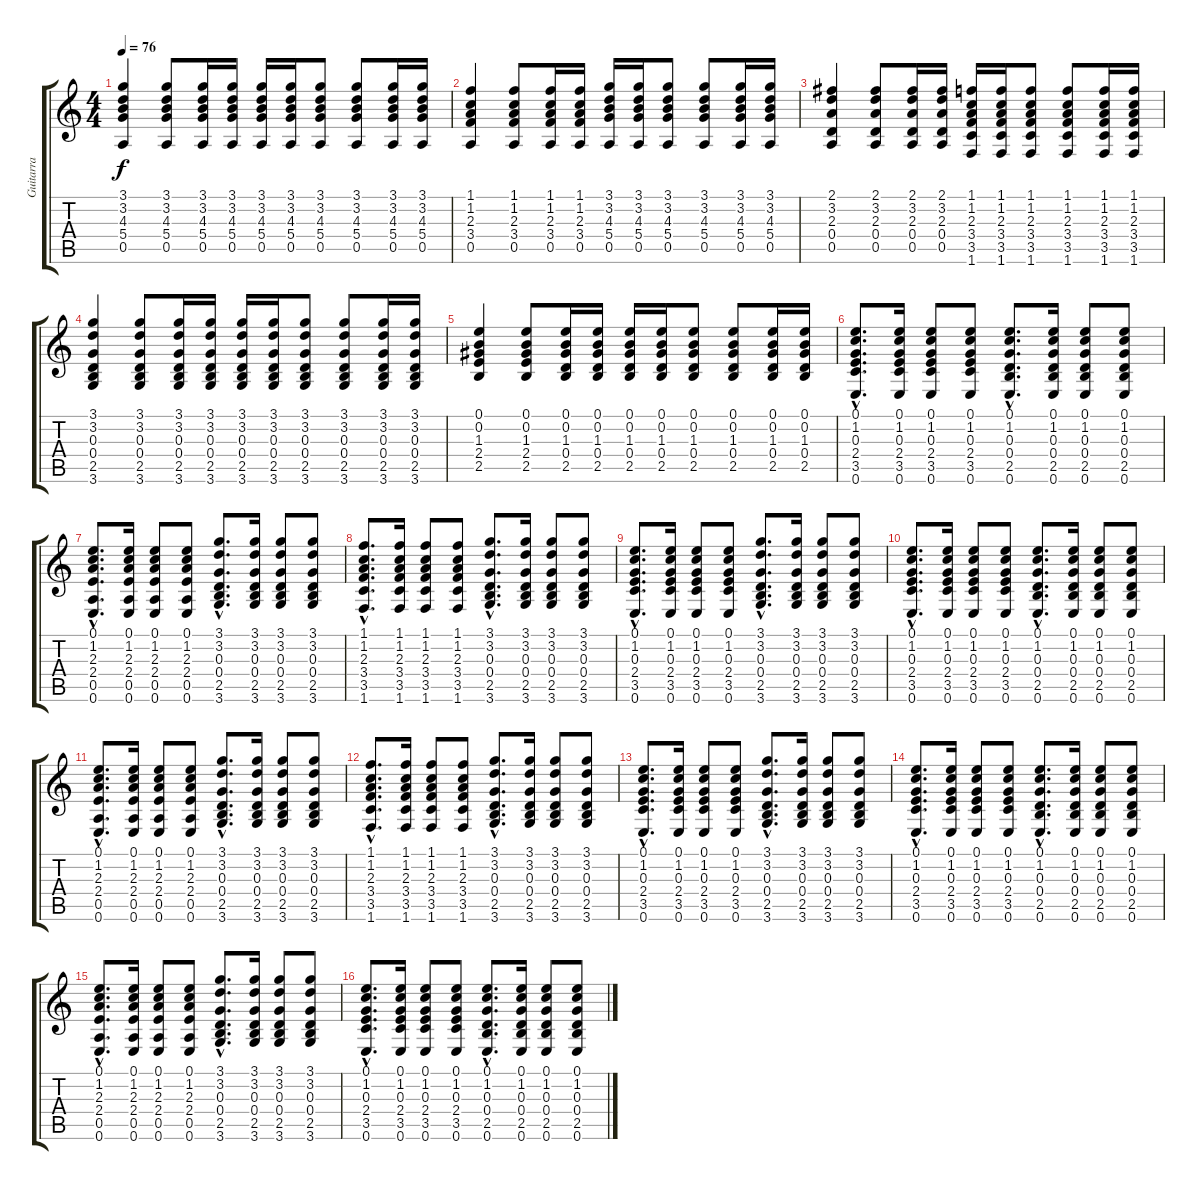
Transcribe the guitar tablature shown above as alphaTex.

\track ("Guitarra" "Guitarra") {instrument acousticguitarsteel}
\staff {score tabs}
\tuning (E4 B3 G3 D3 A2 E2) {hide}
\ts (4 4)
\tempo 76
\clef g2
\ks c
(3.1 3.2 4.3 5.4 0.5).4{dy f} (3.1 3.2 4.3 5.4 0.5).8 (3.1 3.2 4.3 5.4 0.5).16 (3.1 3.2 4.3 5.4 0.5).16 (3.1 3.2 4.3 5.4 0.5).16 (3.1 3.2 4.3 5.4 0.5).16 (3.1 3.2 4.3 5.4 0.5).8 (3.1 3.2 4.3 5.4 0.5).8 (3.1 3.2 4.3 5.4 0.5).16 (3.1 3.2 4.3 5.4 0.5).16 |
(1.1 1.2 2.3 3.4 0.5).4 (1.1 1.2 2.3 3.4 0.5).8 (1.1 1.2 2.3 3.4 0.5).16 (1.1 1.2 2.3 3.4 0.5).16 (3.1 3.2 4.3 5.4 0.5).16 (3.1 3.2 4.3 5.4 0.5).16 (3.1 3.2 4.3 5.4 0.5).8 (3.1 3.2 4.3 5.4 0.5).8 (3.1 3.2 4.3 5.4 0.5).16 (3.1 3.2 4.3 5.4 0.5).16 |
(2.1 3.2 2.3 0.4 0.5).4 (2.1 3.2 2.3 0.4 0.5).8 (2.1 3.2 2.3 0.4 0.5).16 (2.1 3.2 2.3 0.4 0.5).16 (1.1 1.2 2.3 3.4 3.5 1.6).16 (1.1 1.2 2.3 3.4 3.5 1.6).16 (1.1 1.2 2.3 3.4 3.5 1.6).8 (1.1 1.2 2.3 3.4 3.5 1.6).8 (1.1 1.2 2.3 3.4 3.5 1.6).16 (1.1 1.2 2.3 3.4 3.5 1.6).16 |
(3.1 3.2 0.3 0.4 2.5 3.6).4 (3.1 3.2 0.3 0.4 2.5 3.6).8 (3.1 3.2 0.3 0.4 2.5 3.6).16 (3.1 3.2 0.3 0.4 2.5 3.6).16 (3.1 3.2 0.3 0.4 2.5 3.6).16 (3.1 3.2 0.3 0.4 2.5 3.6).16 (3.1 3.2 0.3 0.4 2.5 3.6).8 (3.1 3.2 0.3 0.4 2.5 3.6).8 (3.1 3.2 0.3 0.4 2.5 3.6).16 (3.1 3.2 0.3 0.4 2.5 3.6).16 |
(0.1 0.2 1.3 2.4 2.5).4 (0.1 0.2 1.3 2.4 2.5).8 (0.1 0.2 1.3 0.4 2.5).16 (0.1 0.2 1.3 0.4 2.5).16 (0.1 0.2 1.3 0.4 2.5).16 (0.1 0.2 1.3 0.4 2.5).16 (0.1 0.2 1.3 0.4 2.5).8 (0.1 0.2 1.3 0.4 2.5).8 (0.1 0.2 1.3 0.4 2.5).16 (0.1 0.2 1.3 0.4 2.5).16 |
(0.1{hac} 1.2{hac} 0.3{hac} 2.4{hac} 3.5{hac} 0.6{hac}).8{d volume 7} (0.1 1.2 0.3 2.4 3.5 0.6).16 (0.1 1.2 0.3 2.4 3.5 0.6).8 (0.1 1.2 0.3 2.4 3.5 0.6).8 (0.1{hac} 1.2{hac} 0.3{hac} 0.4{hac} 2.5{hac} 0.6{hac}).8{d} (0.1 1.2 0.3 0.4 2.5 0.6).16 (0.1 1.2 0.3 0.4 2.5 0.6).8 (0.1 1.2 0.3 0.4 2.5 0.6).8 |
(0.1{hac} 1.2{hac} 2.3{hac} 2.4{hac} 0.5{hac} 0.6{hac}).8{d} (0.1 1.2 2.3 2.4 0.5 0.6).16 (0.1 1.2 2.3 2.4 0.5 0.6).8 (0.1 1.2 2.3 2.4 0.5 0.6).8 (3.1{hac} 3.2{hac} 0.3{hac} 0.4{hac} 2.5{hac} 3.6{hac}).8{d} (3.1 3.2 0.3 0.4 2.5 3.6).16 (3.1 3.2 0.3 0.4 2.5 3.6).8 (3.1 3.2 0.3 0.4 2.5 3.6).8 |
(1.1{hac} 1.2{hac} 2.3{hac} 3.4{hac} 3.5{hac} 1.6{hac}).8{d} (1.1 1.2 2.3 3.4 3.5 1.6).16 (1.1 1.2 2.3 3.4 3.5 1.6).8 (1.1 1.2 2.3 3.4 3.5 1.6).8 (3.1{hac} 3.2{hac} 0.3{hac} 0.4{hac} 2.5{hac} 3.6{hac}).8{d} (3.1 3.2 0.3 0.4 2.5 3.6).16 (3.1 3.2 0.3 0.4 2.5 3.6).8 (3.1 3.2 0.3 0.4 2.5 3.6).8 |
(0.1{hac} 1.2{hac} 0.3{hac} 2.4{hac} 3.5{hac} 0.6{hac}).8{d} (0.1 1.2 0.3 2.4 3.5 0.6).16 (0.1 1.2 0.3 2.4 3.5 0.6).8 (0.1 1.2 0.3 2.4 3.5 0.6).8 (3.1{hac} 3.2{hac} 0.3{hac} 0.4{hac} 2.5{hac} 3.6{hac}).8{d} (3.1 3.2 0.3 0.4 2.5 3.6).16 (3.1 3.2 0.3 0.4 2.5 3.6).8 (3.1 3.2 0.3 0.4 2.5 3.6).8 |
(0.1{hac} 1.2{hac} 0.3{hac} 2.4{hac} 3.5{hac} 0.6{hac}).8{d} (0.1 1.2 0.3 2.4 3.5 0.6).16 (0.1 1.2 0.3 2.4 3.5 0.6).8 (0.1 1.2 0.3 2.4 3.5 0.6).8 (0.1{hac} 1.2{hac} 0.3{hac} 0.4{hac} 2.5{hac} 0.6{hac}).8{d} (0.1 1.2 0.3 0.4 2.5 0.6).16 (0.1 1.2 0.3 0.4 2.5 0.6).8 (0.1 1.2 0.3 0.4 2.5 0.6).8 |
(0.1{hac} 1.2{hac} 2.3{hac} 2.4{hac} 0.5{hac} 0.6{hac}).8{d} (0.1 1.2 2.3 2.4 0.5 0.6).16 (0.1 1.2 2.3 2.4 0.5 0.6).8 (0.1 1.2 2.3 2.4 0.5 0.6).8 (3.1{hac} 3.2{hac} 0.3{hac} 0.4{hac} 2.5{hac} 3.6{hac}).8{d} (3.1 3.2 0.3 0.4 2.5 3.6).16 (3.1 3.2 0.3 0.4 2.5 3.6).8 (3.1 3.2 0.3 0.4 2.5 3.6).8 |
(1.1{hac} 1.2{hac} 2.3{hac} 3.4{hac} 3.5{hac} 1.6{hac}).8{d} (1.1 1.2 2.3 3.4 3.5 1.6).16 (1.1 1.2 2.3 3.4 3.5 1.6).8 (1.1 1.2 2.3 3.4 3.5 1.6).8 (3.1{hac} 3.2{hac} 0.3{hac} 0.4{hac} 2.5{hac} 3.6{hac}).8{d} (3.1 3.2 0.3 0.4 2.5 3.6).16 (3.1 3.2 0.3 0.4 2.5 3.6).8 (3.1 3.2 0.3 0.4 2.5 3.6).8 |
(0.1{hac} 1.2{hac} 0.3{hac} 2.4{hac} 3.5{hac} 0.6{hac}).8{d} (0.1 1.2 0.3 2.4 3.5 0.6).16 (0.1 1.2 0.3 2.4 3.5 0.6).8 (0.1 1.2 0.3 2.4 3.5 0.6).8 (3.1{hac} 3.2{hac} 0.3{hac} 0.4{hac} 2.5{hac} 3.6{hac}).8{d} (3.1 3.2 0.3 0.4 2.5 3.6).16 (3.1 3.2 0.3 0.4 2.5 3.6).8 (3.1 3.2 0.3 0.4 2.5 3.6).8 |
(0.1{hac} 1.2{hac} 0.3{hac} 2.4{hac} 3.5{hac} 0.6{hac}).8{d} (0.1 1.2 0.3 2.4 3.5 0.6).16 (0.1 1.2 0.3 2.4 3.5 0.6).8 (0.1 1.2 0.3 2.4 3.5 0.6).8 (0.1{hac} 1.2{hac} 0.3{hac} 0.4{hac} 2.5{hac} 0.6{hac}).8{d} (0.1 1.2 0.3 0.4 2.5 0.6).16 (0.1 1.2 0.3 0.4 2.5 0.6).8 (0.1 1.2 0.3 0.4 2.5 0.6).8 |
(0.1{hac} 1.2{hac} 2.3{hac} 2.4{hac} 0.5{hac} 0.6{hac}).8{d} (0.1 1.2 2.3 2.4 0.5 0.6).16 (0.1 1.2 2.3 2.4 0.5 0.6).8 (0.1 1.2 2.3 2.4 0.5 0.6).8 (3.1{hac} 3.2{hac} 0.3{hac} 0.4{hac} 2.5{hac} 3.6{hac}).8{d} (3.1 3.2 0.3 0.4 2.5 3.6).16 (3.1 3.2 0.3 0.4 2.5 3.6).8 (3.1 3.2 0.3 0.4 2.5 3.6).8 |
(0.1{hac} 1.2{hac} 0.3{hac} 2.4{hac} 3.5{hac} 0.6{hac}).8{d} (0.1 1.2 0.3 2.4 3.5 0.6).16 (0.1 1.2 0.3 2.4 3.5 0.6).8 (0.1 1.2 0.3 2.4 3.5 0.6).8 (0.1{hac} 1.2{hac} 0.3{hac} 0.4{hac} 2.5{hac} 0.6{hac}).8{d} (0.1 1.2 0.3 0.4 2.5 0.6).16 (0.1 1.2 0.3 0.4 2.5 0.6).8 (0.1 1.2 0.3 0.4 2.5 0.6).8
